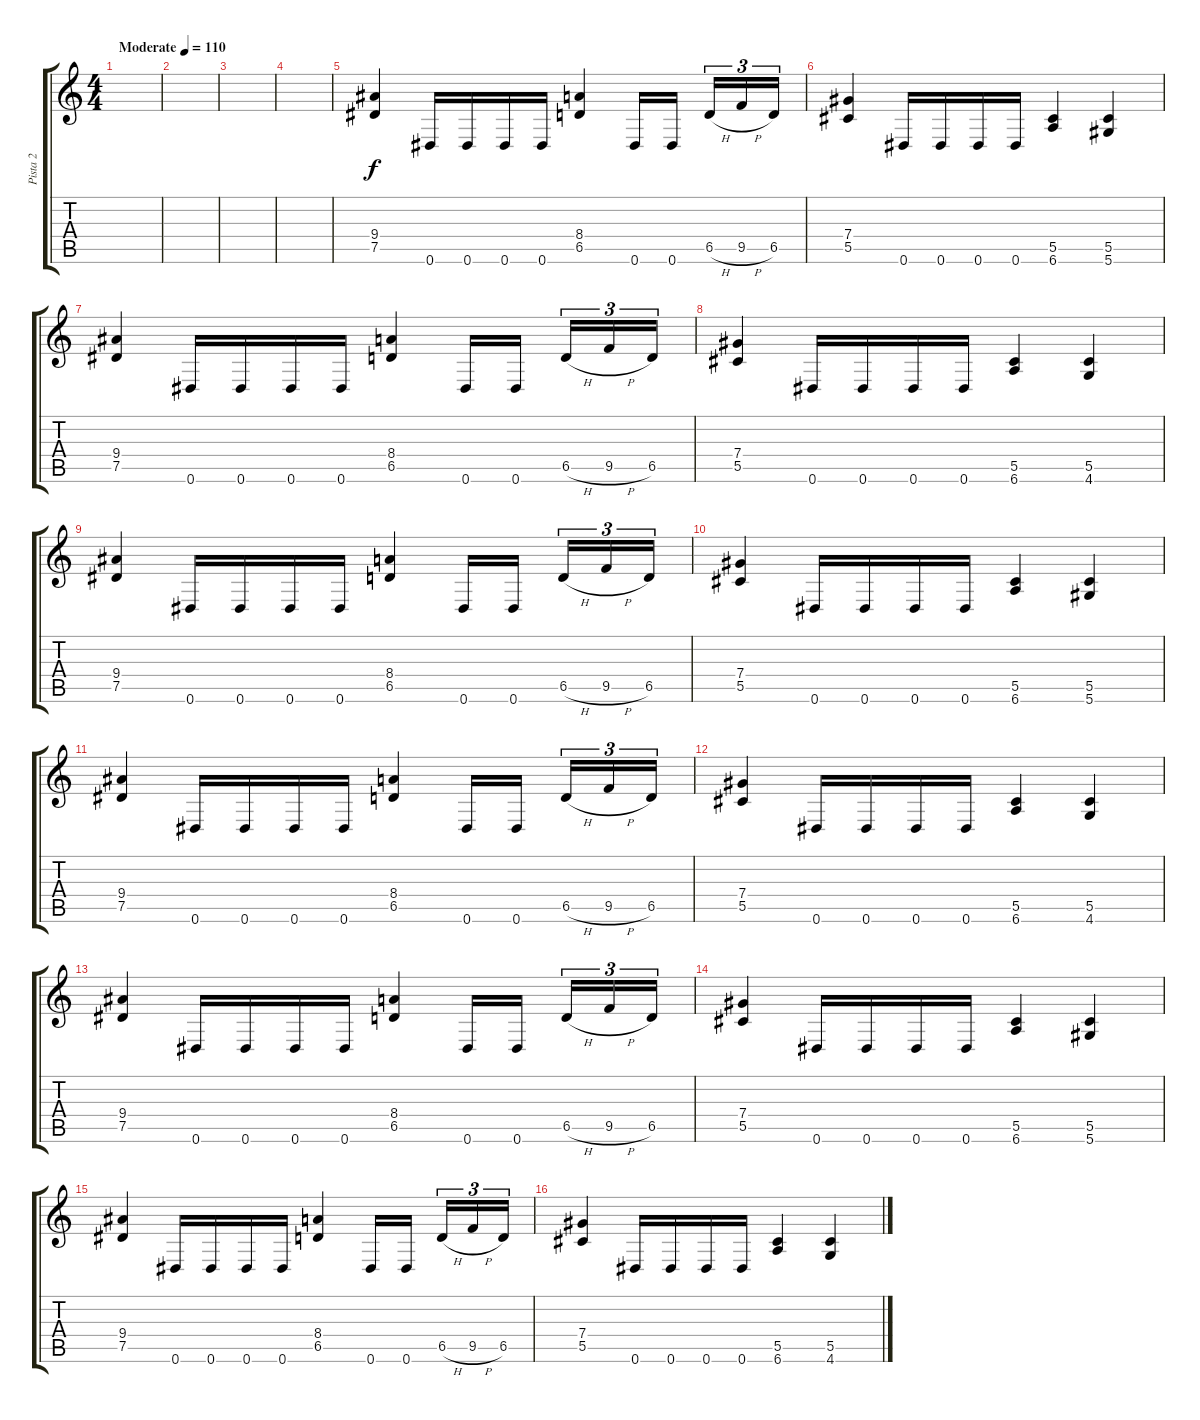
\track ("Pista 2" "Pista 2") {instrument overdrivenguitar}
\staff {score tabs}
\tuning (Eb4 Bb3 Gb3 Db3 Ab2 Eb2) {hide}
\ts (4 4)
\tempo (110 "Moderate")
\clef g2
\ks c
|
|
|
|
(9.4 7.5).4 0.6.16 0.6.16 0.6.16 0.6.16 (8.4 6.5).4 0.6.16 0.6.16{beam splitsecondary} 6.5{h}.16{tu (3 2)} 9.5{h}.16{tu (3 2)} 6.5.16{tu (3 2)} |
(7.4 5.5).4 0.6.16 0.6.16 0.6.16 0.6.16 (5.5 6.6).4 (5.5 5.6).4 |
(9.4 7.5).4 0.6.16 0.6.16 0.6.16 0.6.16 (8.4 6.5).4 0.6.16 0.6.16{beam splitsecondary} 6.5{h}.16{tu (3 2)} 9.5{h}.16{tu (3 2)} 6.5.16{tu (3 2)} |
(7.4 5.5).4 0.6.16 0.6.16 0.6.16 0.6.16 (5.5 6.6).4 (5.5 4.6).4 |
(9.4 7.5).4 0.6.16 0.6.16 0.6.16 0.6.16 (8.4 6.5).4 0.6.16 0.6.16{beam splitsecondary} 6.5{h}.16{tu (3 2)} 9.5{h}.16{tu (3 2)} 6.5.16{tu (3 2)} |
(7.4 5.5).4 0.6.16 0.6.16 0.6.16 0.6.16 (5.5 6.6).4 (5.5 5.6).4 |
(9.4 7.5).4 0.6.16 0.6.16 0.6.16 0.6.16 (8.4 6.5).4 0.6.16 0.6.16{beam splitsecondary} 6.5{h}.16{tu (3 2)} 9.5{h}.16{tu (3 2)} 6.5.16{tu (3 2)} |
(7.4 5.5).4 0.6.16 0.6.16 0.6.16 0.6.16 (5.5 6.6).4 (5.5 4.6).4 |
(9.4 7.5).4 0.6.16 0.6.16 0.6.16 0.6.16 (8.4 6.5).4 0.6.16 0.6.16{beam splitsecondary} 6.5{h}.16{tu (3 2)} 9.5{h}.16{tu (3 2)} 6.5.16{tu (3 2)} |
(7.4 5.5).4 0.6.16 0.6.16 0.6.16 0.6.16 (5.5 6.6).4 (5.5 5.6).4 |
(9.4 7.5).4 0.6.16 0.6.16 0.6.16 0.6.16 (8.4 6.5).4 0.6.16 0.6.16{beam splitsecondary} 6.5{h}.16{tu (3 2)} 9.5{h}.16{tu (3 2)} 6.5.16{tu (3 2)} |
(7.4 5.5).4 0.6.16 0.6.16 0.6.16 0.6.16 (5.5 6.6).4 (5.5 4.6).4
